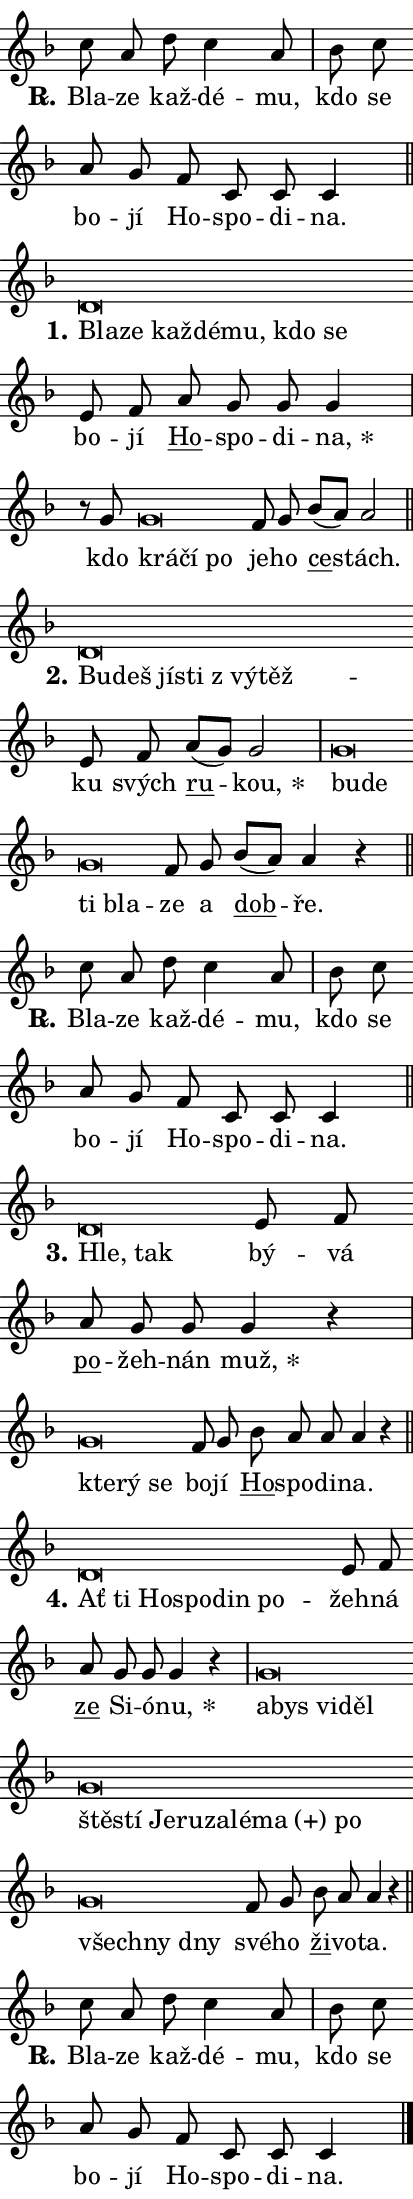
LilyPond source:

\version "2.22.1"
\header { tagline = "" }
\paper {
  indent = 0\cm
  top-margin = 0\cm
  right-margin = 0\cm
  bottom-margin = 0\cm
  left-margin = 0\cm
  paper-width = 7\cm
  page-breaking = #ly:one-page-breaking
  system-system-spacing.basic-distance = #11
  score-system-spacing.basic-distance = #11.3
  ragged-last = ##f
}


%% Author: Thomas Morley
%% https://lists.gnu.org/archive/html/lilypond-user/2020-05/msg00002.html
#(define (line-position grob)
"Returns position of @var[grob} in current system:
   @code{'start}, if at first time-step
   @code{'end}, if at last time-step
   @code{'middle} otherwise
"
  (let* ((col (ly:item-get-column grob))
         (ln (ly:grob-object col 'left-neighbor))
         (rn (ly:grob-object col 'right-neighbor))
         (col-to-check-left (if (ly:grob? ln) ln col))
         (col-to-check-right (if (ly:grob? rn) rn col))
         (break-dir-left
           (and
             (ly:grob-property col-to-check-left 'non-musical #f)
             (ly:item-break-dir col-to-check-left)))
         (break-dir-right
           (and
             (ly:grob-property col-to-check-right 'non-musical #f)
             (ly:item-break-dir col-to-check-right))))
        (cond ((eqv? 1 break-dir-left) 'start)
              ((eqv? -1 break-dir-right) 'end)
              (else 'middle))))

#(define (tranparent-at-line-position vctor)
  (lambda (grob)
  "Relying on @code{line-position} select the relevant enry from @var{vctor}.
Used to determine transparency,"
    (case (line-position grob)
      ((end) (not (vector-ref vctor 0)))
      ((middle) (not (vector-ref vctor 1)))
      ((start) (not (vector-ref vctor 2))))))

noteHeadBreakVisibility =
#(define-music-function (break-visibility)(vector?)
"Makes @code{NoteHead}s transparent relying on @var{break-visibility}"
#{
  \override NoteHead.transparent =
    #(tranparent-at-line-position break-visibility)
#})

#(define delete-ledgers-for-transparent-note-heads
  (lambda (grob)
    "Reads whether a @code{NoteHead} is transparent.
If so this @code{NoteHead} is removed from @code{'note-heads} from
@var{grob}, which is supposed to be @code{LedgerLineSpanner}.
As a result ledgers are not printed for this @code{NoteHead}"
    (let* ((nhds-array (ly:grob-object grob 'note-heads))
           (nhds-list
             (if (ly:grob-array? nhds-array)
                 (ly:grob-array->list nhds-array)
                 '()))
           ;; Relies on the transparent-property being done before
           ;; Staff.LedgerLineSpanner.after-line-breaking is executed.
           ;; This is fragile ...
           (to-keep
             (remove
               (lambda (nhd)
                 (ly:grob-property nhd 'transparent #f))
               nhds-list)))
      ;; TODO find a better method to iterate over grob-arrays, similiar
      ;; to filter/remove etc for lists
      ;; For now rebuilt from scratch
      (set! (ly:grob-object grob 'note-heads)  '())
      (for-each
        (lambda (nhd)
          (ly:pointer-group-interface::add-grob grob 'note-heads nhd))
        to-keep))))

hideNotes = {
  \noteHeadBreakVisibility #begin-of-line-visible
}
unHideNotes = {
  \noteHeadBreakVisibility #all-visible
}

% work-around for resetting accidentals
% https://lilypond.org/doc/v2.23/Documentation/notation/displaying-rhythms#unmetered-music
cadenzaMeasure = {
  \cadenzaOff
  \partial 1024 s1024
  \cadenzaOn
}

#(define-markup-command (accent layout props text) (markup?)
  "Underline accented syllable"
  (interpret-markup layout props
    #{\markup \override #'(offset . 4.3) \underline { #text }#}))

responsum = \markup \concat {
  "R" \hspace #-1.05 \path #0.1 #'((moveto 0 0.07) (lineto 0.9 0.8)) \hspace #0.05 "."
}

\layout {
    \context {
        \Staff
        \remove "Time_signature_engraver"
        \override LedgerLineSpanner.after-line-breaking = #delete-ledgers-for-transparent-note-heads
    }
    \context {
        \Voice {
            \override NoteHead.output-attributes = #'((class . "notehead"))
            \override Hairpin.height = #0.55
        }
    }
    \context {
        \Lyrics {
            \override StanzaNumber.output-attributes = #'((class . "stanzanumber"))
            \override LyricSpace.minimum-distance = #0.9
            \override LyricText.font-name = #"TeX Gyre Schola"
            \override LyricText.font-size = 1
            \override StanzaNumber.font-name = #"TeX Gyre Schola Bold"
            \override StanzaNumber.font-size = 1
        }
    }
}

% magnetic-lyrics.ily
%
%   written by
%     Jean Abou Samra <jean@abou-samra.fr>
%     Werner Lemberg <wl@gnu.org>
%
%   adapted by
%     Jiri Hon <jiri.hon@gmail.com>
%
% Version 2022-Apr-15

% https://www.mail-archive.com/lilypond-user@gnu.org/msg149350.html

#(define (Left_hyphen_pointer_engraver context)
   "Collect syllable-hyphen-syllable occurrences in lyrics and store
them in properties.  This engraver only looks to the left.  For
example, if the lyrics input is @code{foo -- bar}, it does the
following.

@itemize @bullet
@item
Set the @code{text} property of the @code{LyricHyphen} grob between
@q{foo} and @q{bar} to @code{foo}.

@item
Set the @code{left-hyphen} property of the @code{LyricText} grob with
text @q{foo} to the @code{LyricHyphen} grob between @q{foo} and
@q{bar}.
@end itemize

Use this auxiliary engraver in combination with the
@code{lyric-@/text::@/apply-@/magnetic-@/offset!} hook."
   (let ((hyphen #f)
         (text #f))
     (make-engraver
      (acknowledgers
       ((lyric-syllable-interface engraver grob source-engraver)
        (set! text grob)))
      (end-acknowledgers
       ((lyric-hyphen-interface engraver grob source-engraver)
        ;(when (not (grob::has-interface grob 'lyric-space-interface))
          (set! hyphen grob)));)
      ((stop-translation-timestep engraver)
       (when (and text hyphen)
         (ly:grob-set-object! text 'left-hyphen hyphen))
       (set! text #f)
       (set! hyphen #f)))))

#(define (lyric-text::apply-magnetic-offset! grob)
   "If the space between two syllables is less than the value in
property @code{LyricText@/.details@/.squash-threshold}, move the right
syllable to the left so that it gets concatenated with the left
syllable.

Use this function as a hook for
@code{LyricText@/.after-@/line-@/breaking} if the
@code{Left_@/hyphen_@/pointer_@/engraver} is active."
   (let ((hyphen (ly:grob-object grob 'left-hyphen #f)))
     (when hyphen
       (let ((left-text (ly:spanner-bound hyphen LEFT)))
         (when (grob::has-interface left-text 'lyric-syllable-interface)
           (let* ((common (ly:grob-common-refpoint grob left-text X))
                  (this-x-ext (ly:grob-extent grob common X))
                  (left-x-ext
                   (begin
                     ;; Trigger magnetism for left-text.
                     (ly:grob-property left-text 'after-line-breaking)
                     (ly:grob-extent left-text common X)))
                  ;; `delta` is the gap width between two syllables.
                  (delta (- (interval-start this-x-ext)
                            (interval-end left-x-ext)))
                  (details (ly:grob-property grob 'details))
                  (threshold (assoc-get 'squash-threshold details 0.2)))
             (when (< delta threshold)
               (let* (;; We have to manipulate the input text so that
                      ;; ligatures crossing syllable boundaries are not
                      ;; disabled.  For languages based on the Latin
                      ;; script this is essentially a beautification.
                      ;; However, for non-Western scripts it can be a
                      ;; necessity.
                      (lt (ly:grob-property left-text 'text))
                      (rt (ly:grob-property grob 'text))
                      (is-space (grob::has-interface hyphen 'lyric-space-interface))
                      (space (if is-space " " ""))
                      (space-markup (grob-interpret-markup grob " "))
                      (space-size (interval-length (ly:stencil-extent space-markup X)))
                      (extra-delta (if is-space space-size 0))
                      ;; Append new syllable.
                      (ltrt-space (if (and (string? lt) (string? rt))
                                (string-append lt space rt)
                                (make-concat-markup (list lt space rt))))
                      ;; Right-align `ltrt` to the right side.
                      (ltrt-space-markup (grob-interpret-markup
                               grob
                               (make-translate-markup
                                (cons (interval-length this-x-ext) 0)
                                (make-right-align-markup ltrt-space)))))
                 (begin
                   ;; Don't print `left-text`.
                   (ly:grob-set-property! left-text 'stencil #f)
                   ;; Set text and stencil (which holds all collected
                   ;; syllables so far) and shift it to the left.
                   (ly:grob-set-property! grob 'text ltrt-space)
                   (ly:grob-set-property! grob 'stencil ltrt-space-markup)
                   (ly:grob-translate-axis! grob (- (- delta extra-delta)) X))))))))))


#(define (lyric-hyphen::displace-bounds-first grob)
   ;; Make very sure this callback isn't triggered too early.
   (let ((left (ly:spanner-bound grob LEFT))
         (right (ly:spanner-bound grob RIGHT)))
     (ly:grob-property left 'after-line-breaking)
     (ly:grob-property right 'after-line-breaking)
     (ly:lyric-hyphen::print grob)))

squashThreshold = #0.4

\layout {
  \context {
    \Lyrics
    \consists #Left_hyphen_pointer_engraver
    \override LyricText.after-line-breaking =
      #lyric-text::apply-magnetic-offset!
    \override LyricHyphen.stencil = #lyric-hyphen::displace-bounds-first
    \override LyricText.details.squash-threshold = \squashThreshold
    \override LyricHyphen.minimum-distance = 0
    \override LyricHyphen.minimum-length = \squashThreshold
  }
}

squash = \override LyricText.details.squash-threshold = 9999
unSquash = \override LyricText.details.squash-threshold = \squashThreshold

left = \override LyricText.self-alignment-X = #LEFT
unLeft = \revert LyricText.self-alignment-X

starOffset = #(lambda (grob) 
                (let ((x_offset (ly:self-alignment-interface::aligned-on-x-parent grob)))
                  (if (= x_offset 0) 0 (+ x_offset 1.2))))

star = #(define-music-function (syllable)(string?)
"Append star separator at the end of a syllable"
#{
  \once \override LyricText.X-offset = #starOffset
  \lyricmode { \markup {
    #syllable
    \override #'((font-name . "TeX Gyre Schola Bold")) \hspace #0.2 \lower #0.65 \larger "*"
  } }
#})

starAccent = #(define-music-function (syllable)(string?)
"Append star separator at the end of a syllable and make accent"
#{
  \once \override LyricText.X-offset = #starOffset
  \lyricmode { \markup {
    \accent #syllable
    \override #'((font-name . "TeX Gyre Schola Bold")) \hspace #0.2 \lower #0.65 \larger "*"
  } }
#})

breath = #(define-music-function (syllable)(string?)
"Append breathing indicator at the end of a syllable"
#{
  \lyricmode { \markup { #syllable "+" } }
#})

optionalBreath = #(define-music-function (syllable)(string?)
"Append optional breathing indicator at the end of a syllable"
#{
  \lyricmode { \markup { #syllable "(+)" } }
#})


\score {
    <<
        \new Voice = "melody" { \cadenzaOn \key f \major \relative { c''8 a d c4 a8 \cadenzaMeasure \bar "|" bes8 c \bar "" a g \bar "" f c c c4 \cadenzaMeasure \bar "||" \break } }
        \new Lyrics \lyricsto "melody" { \lyricmode { \set stanza = \responsum
Bla -- ze kaž -- dé -- mu, kdo se bo -- jí Ho -- spo -- di -- na. } }
    >>
    \layout {}
}

\score {
    <<
        \new Voice = "melody" { \cadenzaOn \key f \major \relative { d'\breve*1/16 \hideNotes \breve*1/16 \bar "" \breve*1/16 \bar "" \breve*1/16 \bar "" \breve*1/16 \bar "" \breve*1/16 \breve*1/16 \bar "" \unHideNotes e8 f \bar "" a g g g4 \cadenzaMeasure \bar "|" r8 g8 g\breve*1/16 \hideNotes \breve*1/16 \breve*1/16 \bar "" \unHideNotes f8 g \bar "" bes[( a)] a2 \cadenzaMeasure \bar "||" \break } }
        \new Lyrics \lyricsto "melody" { \lyricmode { \set stanza = "1."
\left Bla -- \squash ze kaž -- dé -- mu, kdo se \unLeft \unSquash bo -- jí \markup \accent Ho -- spo -- di -- \star na, kdo \left krá -- \squash čí po \unLeft \unSquash je -- ho \markup \accent ce -- stách. } }
    >>
    \layout {}
}

\score {
    <<
        \new Voice = "melody" { \cadenzaOn \key f \major \relative { d'\breve*1/16 \hideNotes \breve*1/16 \bar "" \breve*1/16 \bar "" \breve*1/16 \bar "" \breve*1/16 \breve*1/16 \bar "" \unHideNotes e8 f \bar "" a[( g)] g2 \cadenzaMeasure \bar "|" g\breve*1/16 \hideNotes \breve*1/16 \bar "" \breve*1/16 \breve*1/16 \bar "" \unHideNotes f8 g \bar "" bes[( a)] a4 r \cadenzaMeasure \bar "||" \break } }
        \new Lyrics \lyricsto "melody" { \lyricmode { \set stanza = "2."
\left Bu -- \squash deš jí -- sti "z vý" -- těž -- \unLeft \unSquash ku svých \markup \accent ru -- \star kou, \left bu -- \squash de ti bla -- \unLeft \unSquash ze a \markup \accent dob -- ře. } }
    >>
    \layout {}
}

\score {
    <<
        \new Voice = "melody" { \cadenzaOn \key f \major \relative { c''8 a d c4 a8 \cadenzaMeasure \bar "|" bes8 c \bar "" a g \bar "" f c c c4 \cadenzaMeasure \bar "||" \break } }
        \new Lyrics \lyricsto "melody" { \lyricmode { \set stanza = \responsum
Bla -- ze kaž -- dé -- mu, kdo se bo -- jí Ho -- spo -- di -- na. } }
    >>
    \layout {}
}

\score {
    <<
        \new Voice = "melody" { \cadenzaOn \key f \major \relative { d'\breve*1/16 \hideNotes \breve*1/16 \bar "" \unHideNotes e8 f \bar "" a g g g4 r \cadenzaMeasure \bar "|" g\breve*1/16 \hideNotes \breve*1/16 \breve*1/16 \bar "" \unHideNotes f8 g \bar "" bes a a a4 r \cadenzaMeasure \bar "||" \break } }
        \new Lyrics \lyricsto "melody" { \lyricmode { \set stanza = "3."
\left Hle, \squash tak \unLeft \unSquash bý -- vá \markup \accent po -- žeh -- nán \star muž, \left kte -- \squash rý se \unLeft \unSquash bo -- jí \markup \accent Ho -- spo -- di -- na. } }
    >>
    \layout {}
}

\score {
    <<
        \new Voice = "melody" { \cadenzaOn \key f \major \relative { d'\breve*1/16 \hideNotes \breve*1/16 \bar "" \breve*1/16 \bar "" \breve*1/16 \bar "" \breve*1/16 \breve*1/16 \bar "" \unHideNotes e8 f \bar "" a g g g4 r \cadenzaMeasure \bar "|" g\breve*1/16 \hideNotes \breve*1/16 \bar "" \breve*1/16 \bar "" \breve*1/16 \bar "" \breve*1/16 \bar "" \breve*1/16 \bar "" \breve*1/16 \bar "" \breve*1/16 \bar "" \breve*1/16 \bar "" \breve*1/16 \bar "" \breve*1/16 \bar "" \breve*1/16 \bar "" \breve*1/16 \bar "" \breve*1/16 \breve*1/16 \bar "" \unHideNotes f8 g \bar "" bes a a4 r \cadenzaMeasure \bar "||" \break } }
        \new Lyrics \lyricsto "melody" { \lyricmode { \set stanza = "4."
\left Ať \squash ti Ho -- spo -- din po -- \unLeft \unSquash žeh -- ná \markup \accent ze Si -- ó -- \star nu, \left a -- \squash bys vi -- děl ště -- stí Je -- ru -- za -- lé -- \optionalBreath ma po všech -- ny dny \unLeft \unSquash své -- ho \markup \accent ži -- vo -- ta. } }
    >>
    \layout {}
}

\score {
    <<
        \new Voice = "melody" { \cadenzaOn \key f \major \relative { c''8 a d c4 a8 \cadenzaMeasure \bar "|" bes8 c \bar "" a g \bar "" f c c c4 \cadenzaMeasure \bar "||" \break } \bar "|." }
        \new Lyrics \lyricsto "melody" { \lyricmode { \set stanza = \responsum
Bla -- ze kaž -- dé -- mu, kdo se bo -- jí Ho -- spo -- di -- na. } }
    >>
    \layout {}
}
